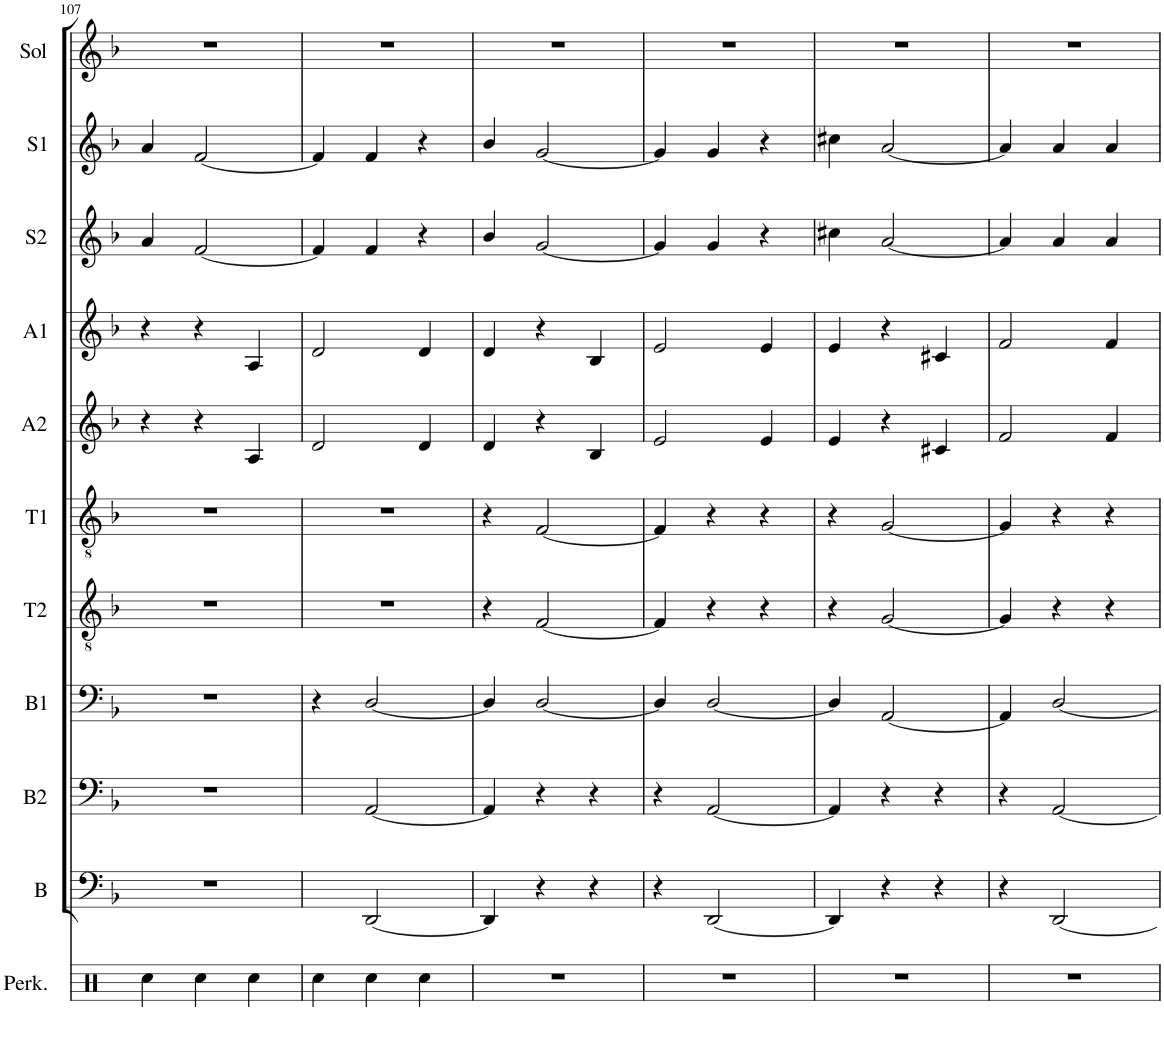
**kern	**kern	**kern	**kern	**kern	**kern	**kern	**kern	**kern	**kern	**kern
*part11	*part10	*part9	*part8	*part7	*part6	*part5	*part4	*part3	*part2	*part1
*staff11	*staff10	*staff9	*staff8	*staff7	*staff6	*staff5	*staff4	*staff3	*staff2	*staff1
*I"Perkussion	*I"B3	*I"B2	*I"B1	*I"T2	*I"T1	*I"A2	*I"A1	*I"S2	*I"S1	*I"Sol
*I'Perk.	*I'B	*I'B2	*I'B1	*I'T2	*I'T1	*I'A2	*I'A1	*I'S2	*I'S1	*I'Sol
!!LO:PB:g=z
*clefX	*clefF4	*clefF4	*clefF4	*clefGv2	*clefGv2	*clefG2	*clefG2	*clefG2	*clefG2	*clefG2
*k[f#c#g#d#]	*k[b-]	*k[b-]	*k[b-]	*k[b-]	*k[b-]	*k[b-]	*k[b-]	*k[b-]	*k[b-]	*k[b-]
*E:	*F:	*F:	*F:	*F:	*F:	*F:	*F:	*F:	*F:	*F:
*M3/4	*M3/4	*M3/4	*M3/4	*M3/4	*M3/4	*M3/4	*M3/4	*M3/4	*M3/4	*M3/4
=107	=107	=107	=107	=107	=107	=107	=107	=107	=107	=107
4Rcc\	2.r	2.r	2.r	2.r	2.r	4r	4r	4a/	4a/	2.r
4Rcc\	.	.	.	.	.	4r	4r	[2f/	[2f/	.
4Rcc\	.	.	.	.	.	4A/	4A/	.	.	.
=108	=108	=108	=108	=108	=108	=108	=108	=108	=108	=108
4Rcc\	4ryy	4ryy	4r	2.r	2.r	2d/	2d/	4f/]	4f/]	2.r
4Rcc\	[2DD/	[2AA/	[2D/	.	.	.	.	4f/	4f/	.
4Rcc\	.	.	.	.	.	4d/	4d/	4r	4r	.
=109	=109	=109	=109	=109	=109	=109	=109	=109	=109	=109
2.r	4DD/]	4AA/]	4D/]	4r	4r	4d/	4d/	4b-/	4b-/	2.r
.	4r	4r	[2D/	[2F/	[2F/	4r	4r	[2g/	[2g/	.
.	4r	4r	.	.	.	4B-/	4B-/	.	.	.
=110	=110	=110	=110	=110	=110	=110	=110	=110	=110	=110
2.r	4r	4r	4D/]	4F/]	4F/]	2e/	2e/	4g/]	4g/]	2.r
.	[2DD/	[2AA/	[2D/	4r	4r	.	.	4g/	4g/	.
.	.	.	.	4r	4r	4e/	4e/	4r	4r	.
=111	=111	=111	=111	=111	=111	=111	=111	=111	=111	=111
2.r	4DD/]	4AA/]	4D/]	4r	4r	4e/	4e/	4cc#X\	4cc#X\	2.r
.	4r	4r	[2AA/	[2G/	[2G/	4r	4r	[2a/	[2a/	.
.	4r	4r	.	.	.	4c#X/	4c#X/	.	.	.
=112	=112	=112	=112	=112	=112	=112	=112	=112	=112	=112
2.r	4r	4r	4AA/]	4G/]	4G/]	2f/	2f/	4a/]	4a/]	2.r
.	[2DD/	[2AA/	[2D/	4r	4r	.	.	4a/	4a/	.
.	.	.	.	4r	4r	4f/	4f/	4a/	4a/	.
=	=	=	=	=	=	=	=	=	=	=
*-	*-	*-	*-	*-	*-	*-	*-	*-	*-	*-
